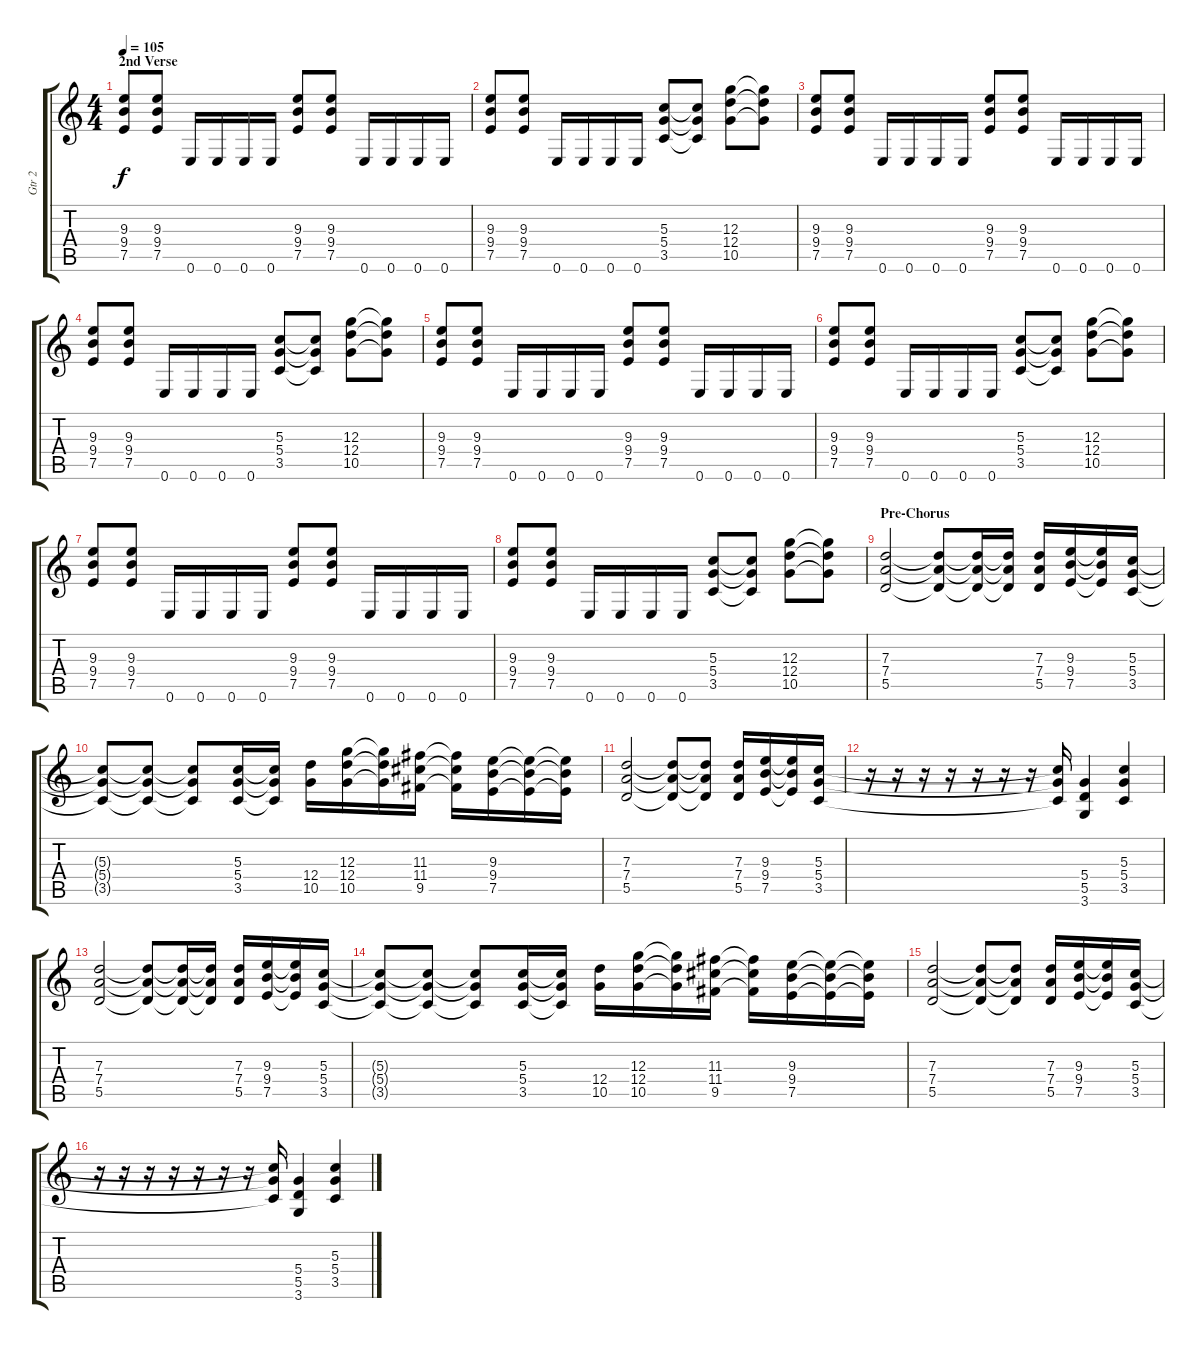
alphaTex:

\track ("Gtr 2" "Gtr 2") {instrument distortionguitar}
\staff {score tabs}
\tuning (E4 B3 G3 D3 A2 E2) {hide}
\ts (4 4)
\section ("" "2nd Verse")
\tempo 105
\clef g2
\ks c
(9.3 9.4 7.5).8{dy f} (9.3 9.4 7.5).8 0.6.16 0.6.16 0.6.16 0.6.16 (9.3 9.4 7.5).8 (9.3 9.4 7.5).8 0.6.16 0.6.16 0.6.16 0.6.16 |
(9.3 9.4 7.5).8 (9.3 9.4 7.5).8 0.6.16 0.6.16 0.6.16 0.6.16 (5.3 5.4 3.5).8 (5.3{t} 5.4{t} 3.5{t}).8 (12.3 12.4 10.5).8 (12.3{t} 12.4{t} 10.5{t}).8 |
(9.3 9.4 7.5).8 (9.3 9.4 7.5).8 0.6.16 0.6.16 0.6.16 0.6.16 (9.3 9.4 7.5).8 (9.3 9.4 7.5).8 0.6.16 0.6.16 0.6.16 0.6.16 |
(9.3 9.4 7.5).8 (9.3 9.4 7.5).8 0.6.16 0.6.16 0.6.16 0.6.16 (5.3 5.4 3.5).8 (5.3{t} 5.4{t} 3.5{t}).8 (12.3 12.4 10.5).8 (12.3{t} 12.4{t} 10.5{t}).8 |
(9.3 9.4 7.5).8 (9.3 9.4 7.5).8 0.6.16 0.6.16 0.6.16 0.6.16 (9.3 9.4 7.5).8 (9.3 9.4 7.5).8 0.6.16 0.6.16 0.6.16 0.6.16 |
(9.3 9.4 7.5).8 (9.3 9.4 7.5).8 0.6.16 0.6.16 0.6.16 0.6.16 (5.3 5.4 3.5).8 (5.3{t} 5.4{t} 3.5{t}).8 (12.3 12.4 10.5).8 (12.3{t} 12.4{t} 10.5{t}).8 |
(9.3 9.4 7.5).8 (9.3 9.4 7.5).8 0.6.16 0.6.16 0.6.16 0.6.16 (9.3 9.4 7.5).8 (9.3 9.4 7.5).8 0.6.16 0.6.16 0.6.16 0.6.16 |
(9.3 9.4 7.5).8 (9.3 9.4 7.5).8 0.6.16 0.6.16 0.6.16 0.6.16 (5.3 5.4 3.5).8 (5.3{t} 5.4{t} 3.5{t}).8 (12.3 12.4 10.5).8 (12.3{t} 12.4{t} 10.5{t}).8 |
\section ("" "Pre-Chorus")
(7.3 7.4 5.5).2 (7.3{t} 7.4{t} 5.5{t}).8 (7.3{t} 7.4{t} 5.5{t}).16 (7.3{t} 7.4{t} 5.5{t}).16 (7.3 7.4 5.5).16 (9.3 9.4 7.5).16 (9.3{t} 9.4{t} 7.5{t}).16 (5.3 5.4 3.5).16 |
(5.3{t} 5.4{t} 3.5{t}).8 (5.3{t} 5.4{t} 3.5{t}).8 (5.3{t} 5.4{t} 3.5{t}).8 (5.3 5.4 3.5).16 (5.3{t} 5.4{t} 3.5{t}).16 (12.4 10.5).16 (12.3 12.4 10.5).16 (12.3{t} 12.4{t} 10.5{t}).16 (11.3 11.4 9.5).16 (11.3{t} 11.4{t} 9.5{t}).16 (9.3 9.4 7.5).16 (9.3{t} 9.4{t} 7.5{t}).16 (9.3{t} 9.4{t} 7.5{t}).16 |
(7.3 7.4 5.5).2 (7.3{t} 7.4{t} 5.5{t}).8 (7.3{t} 7.4{t} 5.5{t}).8 (7.3 7.4 5.5).16 (9.3 9.4 7.5).16 (9.3{t} 9.4{t} 7.5{t}).16 (5.3 5.4 3.5).16 |
r.16 r.16 r.16 r.16 r.16 r.16 r.16 (5.3{t} 5.4{t} 3.5{t}).16 (5.4 5.5 3.6).4 (5.3 5.4 3.5).4 |
(7.3 7.4 5.5).2 (7.3{t} 7.4{t} 5.5{t}).8 (7.3{t} 7.4{t} 5.5{t}).16 (7.3{t} 7.4{t} 5.5{t}).16 (7.3 7.4 5.5).16 (9.3 9.4 7.5).16 (9.3{t} 9.4{t} 7.5{t}).16 (5.3 5.4 3.5).16 |
(5.3{t} 5.4{t} 3.5{t}).8 (5.3{t} 5.4{t} 3.5{t}).8 (5.3{t} 5.4{t} 3.5{t}).8 (5.3 5.4 3.5).16 (5.3{t} 5.4{t} 3.5{t}).16 (12.4 10.5).16 (12.3 12.4 10.5).16 (12.3{t} 12.4{t} 10.5{t}).16 (11.3 11.4 9.5).16 (11.3{t} 11.4{t} 9.5{t}).16 (9.3 9.4 7.5).16 (9.3{t} 9.4{t} 7.5{t}).16 (9.3{t} 9.4{t} 7.5{t}).16 |
(7.3 7.4 5.5).2 (7.3{t} 7.4{t} 5.5{t}).8 (7.3{t} 7.4{t} 5.5{t}).8 (7.3 7.4 5.5).16 (9.3 9.4 7.5).16 (9.3{t} 9.4{t} 7.5{t}).16 (5.3 5.4 3.5).16 |
r.16 r.16 r.16 r.16 r.16 r.16 r.16 (5.3{t} 5.4{t} 3.5{t}).16 (5.4 5.5 3.6).4 (5.3 5.4 3.5).4
